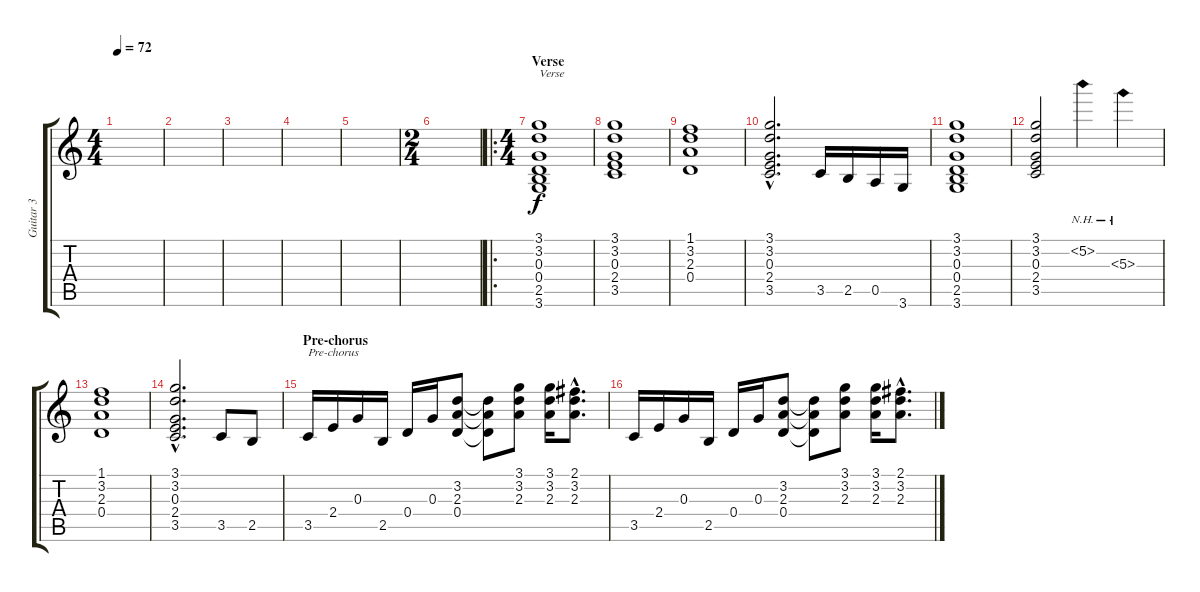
\track ("Guitar 3" "Guitar 3") {instrument electricguitarclean}
\staff {score tabs}
\tuning (E4 B3 G3 D3 A2 E2) {hide}
\ts (4 4)
\tempo 72
\clef g2
\ks c
|
|
|
|
|
\ts (2 4)
|
\ro
\ts (4 4)
\section ("" "Verse")
(3.1 3.2 0.3 0.4 2.5 3.6).1{txt "Verse"} |
(3.1 3.2 0.3 2.4 3.5).1 |
(1.1 3.2 2.3 0.4).1 |
(3.1{hac} 3.2{hac} 0.3{hac} 2.4{hac} 3.5{hac}).2{d} 3.5.16 2.5.16 0.5.16 3.6.16 |
(3.1 3.2 0.3 0.4 2.5 3.6).1 |
(3.1 3.2 0.3 2.4 3.5).2 5.2{nh}.4 5.3{nh}.4 |
(1.1 3.2 2.3 0.4).1 |
(3.1{hac} 3.2{hac} 0.3{hac} 2.4{hac} 3.5{hac}).2{d} 3.5.8 2.5.8 |
\section ("" "Pre-chorus")
3.5.16{txt "Pre-chorus"} 2.4.16 0.3.16 2.5.16 0.4.16 0.3.16 (3.2 2.3 0.4).8 (3.2{t} 2.3{t} 0.4{t}).8 (3.1 3.2 2.3).8 (3.1 3.2 2.3).16 (2.1{hac} 3.2{hac} 2.3{hac}).8{d} |
3.5.16 2.4.16 0.3.16 2.5.16 0.4.16 0.3.16 (3.2 2.3 0.4).8 (3.2{t} 2.3{t} 0.4{t}).8 (3.1 3.2 2.3).8 (3.1 3.2 2.3).16 (2.1{hac} 3.2{hac} 2.3{hac}).8{d}
